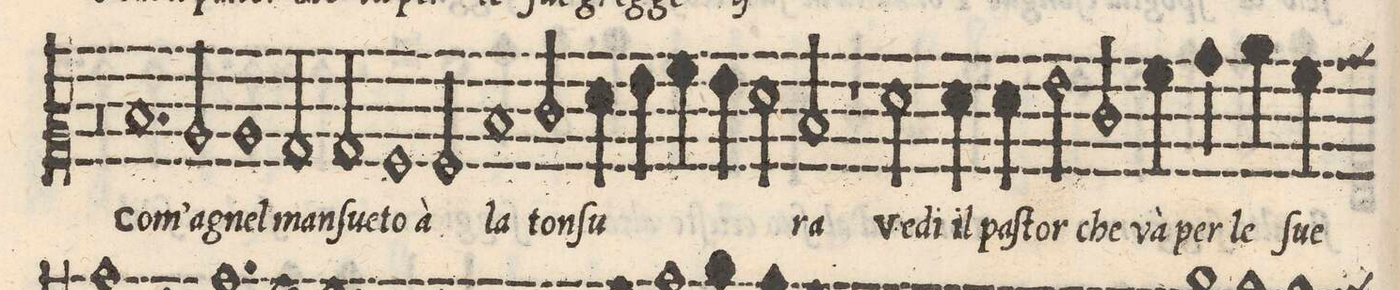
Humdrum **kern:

**kern	**text
*I"ALTO	*
*clefC2	*
*k[]	*
*met(C)	*
*M2/1	*
0r	.
=37-	=37-
1.d	co-
2c/	-m'_a-
=38-	=38-
1c	-gnel
2B/	man-
2B/	-ſue-
=39-	=39-
1A	-to
2A/	à
1d/	la
=40-	=40-
2e/	ton-
4f\	-ſu-
4g\	.
4a\	.
4g\	.
=41-	=41-
2f\	.
2d/	ra
1r	.
=42-	=42-
2f\	Ve-
4f\	-di_il
4f\	paſ-
2g\	-tor
2e/	che
=43-	=43-
4a\	và
4b\	per
4cc\	le
4a\	ſue
*-	*-
